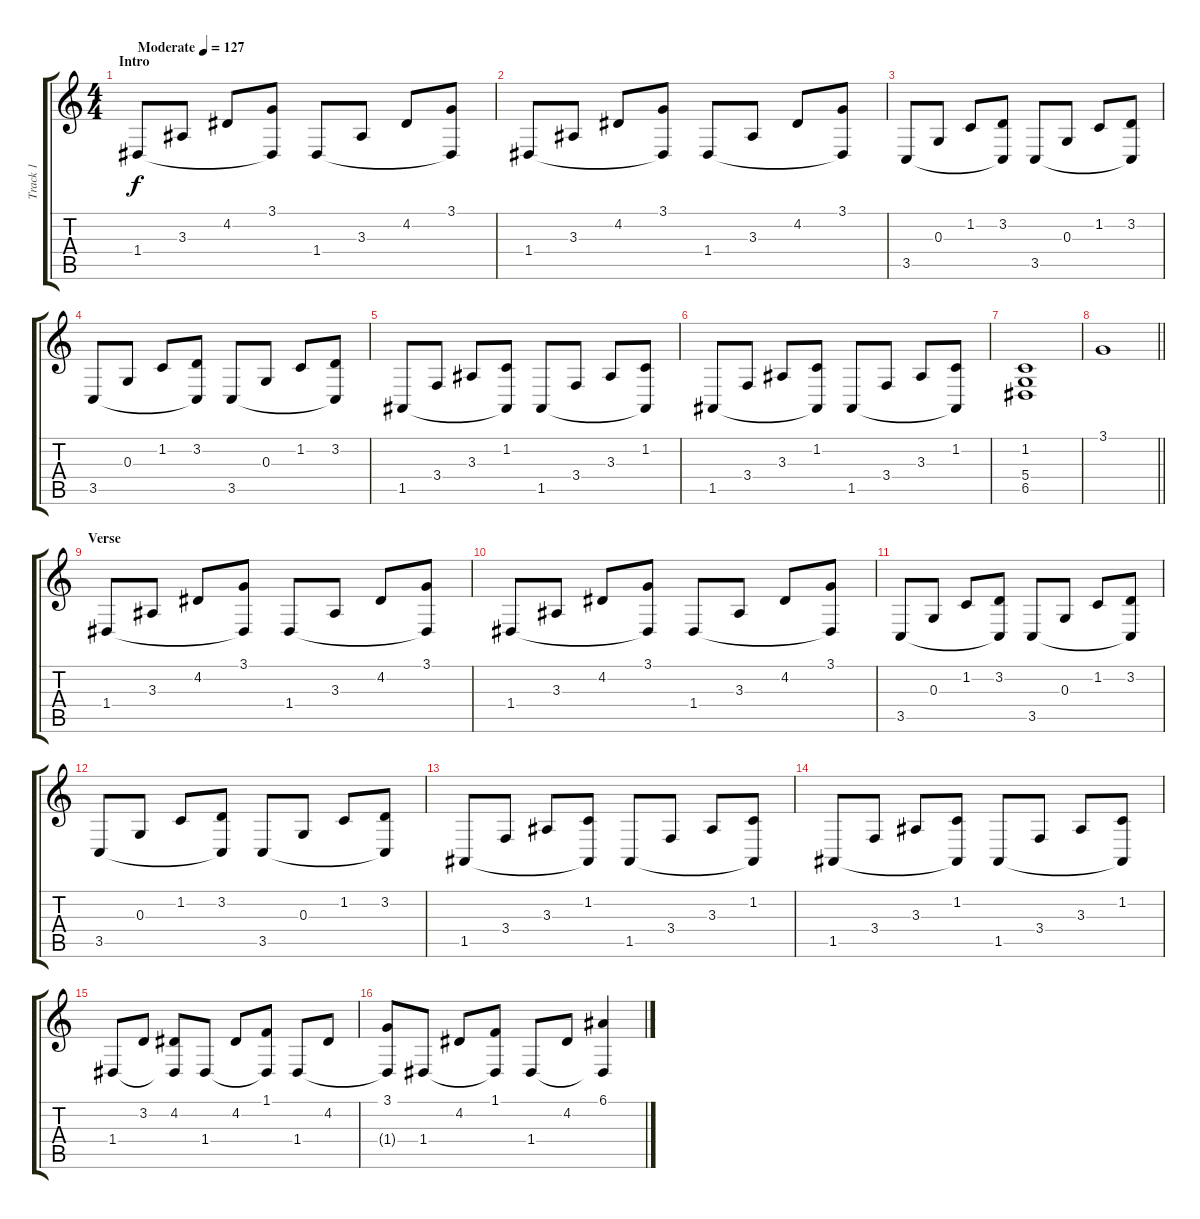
\track ("Track 1" "Track 1") {instrument brightacousticpiano}
\staff {score tabs}
\tuning (E4 B3 G3 D3 A2 E2) {hide}
\ts (4 4)
\section ("" "Intro")
\tempo (127 "Moderate")
\clef g2
\ks c
1.4.8{dy f instrument brightacousticpiano} 3.3.8 4.2.8 (3.1 1.4{t}).8 1.4.8 3.3.8 4.2.8 (3.1 1.4{t}).8 |
1.4.8 3.3.8 4.2.8 (3.1 1.4{t}).8 1.4.8 3.3.8 4.2.8 (3.1 1.4{t}).8 |
3.5.8 0.3.8 1.2.8 (3.2 3.5{t}).8 3.5.8 0.3.8 1.2.8 (3.2 3.5{t}).8 |
3.5.8 0.3.8 1.2.8 (3.2 3.5{t}).8 3.5.8 0.3.8 1.2.8 (3.2 3.5{t}).8 |
1.5.8 3.4.8 3.3.8 (1.2 1.5{t}).8 1.5.8 3.4.8 3.3.8 (1.2 1.5{t}).8 |
1.5.8 3.4.8 3.3.8 (1.2 1.5{t}).8 1.5.8 3.4.8 3.3.8 (1.2 1.5{t}).8 |
(1.2 5.4 6.5).1 |
\barLineRight lightlight
3.1.1 |
\section ("" "Verse")
1.4.8 3.3.8 4.2.8 (3.1 1.4{t}).8 1.4.8 3.3.8 4.2.8 (3.1 1.4{t}).8 |
1.4.8 3.3.8 4.2.8 (3.1 1.4{t}).8 1.4.8 3.3.8 4.2.8 (3.1 1.4{t}).8 |
3.5.8 0.3.8 1.2.8 (3.2 3.5{t}).8 3.5.8 0.3.8 1.2.8 (3.2 3.5{t}).8 |
3.5.8 0.3.8 1.2.8 (3.2 3.5{t}).8 3.5.8 0.3.8 1.2.8 (3.2 3.5{t}).8 |
1.5.8 3.4.8 3.3.8 (1.2 1.5{t}).8 1.5.8 3.4.8 3.3.8 (1.2 1.5{t}).8 |
1.5.8 3.4.8 3.3.8 (1.2 1.5{t}).8 1.5.8 3.4.8 3.3.8 (1.2 1.5{t}).8 |
1.4.8 3.2.8 (4.2 1.4{t}).8 1.4.8 4.2.8 (1.1 1.4{t}).8 1.4.8 4.2.8 |
(3.1 1.4{t}).8 1.4.8 4.2.8 (1.1 1.4{t}).8 1.4.8 4.2.8 (6.1 1.4{t}).4
